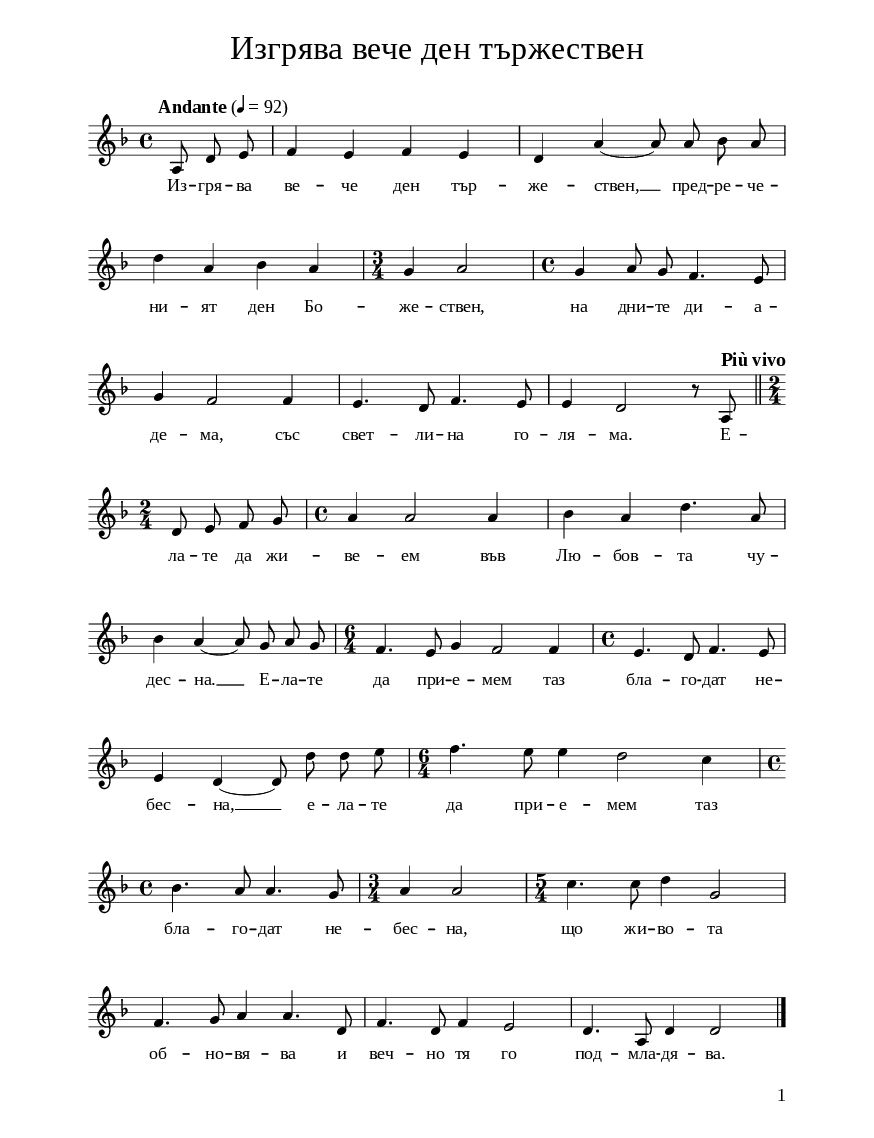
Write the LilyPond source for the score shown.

\version "2.24.2"

% include paper part and global functions
\include "include/globals.ily"

\bookpart {
  \label #'ref022
  \tocItem \markup "Изгрява вече ден тържествен – Izgrjava veče den tăržestven"
  \include "include/bookpart-paper.ily"
  \score {
    \include "include/score-layout.ily"

    \new Voice \absolute {
      \clef treble
      \key d \minor
      \time 4/4
      \tempoFunc "Andante" 4 "92"
      \autoBeamOff

      \partial 4.

      a8 d'8 e'8 |f'4 e'4 f'4 e'4 |d'4 a'4 ~ a'8 a'8 bes'8 a'8 \break |
      d''4 a'4 bes'4 a'4 |\time 3/4  g'4 a'2 | \time 4/4  g'4 a'8 g'8 f'4. e'8 \break
      g'4 f'2 f'4 |  e'4. d'8 f'4. e'8 | e'4 d'2 r8 \tempo "Più vivo" a8 | \bar "||" \time 2/4 \break
      d'8 e'8 f'8 g'8 | \time 4/4  a'4 a'2 a'4 | bes'4 a'4 d''4. a'8 \break |
      bes'4 a'4 ~ a'8 g'8 a'8 g'8 |  \time 6/4  f'4. e'8 g'4 f'2 f'4 | \time 4/4  e'4. d'8 f'4. e'8 \break |
      e'4 d'4 ~ d'8 d''8 d''8 e''8 | \time 6/4  f''4. e''8 e''4 d''2 c''4 \break
      \time 4/4  bes'4. a'8 a'4. g'8 |  \time 3/4  a'4 a'2 | \time 5/4  c''4. c''8 d''4 g'2 \break |
      f'4. g'8 a'4 a'4. d'8 | f'4. d'8 f'4 e'2 | d'4. a8 d'4 d'2 \bar "|." \pageBreak
    }
    \addlyrics {
      Из -- гря -- ва ве -- че ден тър -- же -- ствен, __ пред -- ре -- че
      -- ни -- ят ден Бо -- же -- ствен, на дни --
      те ди -- а -- де -- ма, със свет -- ли -- на го
      -- ля -- ма. Е -- ла -- те да жи -- ве -- ем във
      Лю -- бов -- та чу -- дес -- на. __ Е -- ла -- те
      да при -- е -- мем таз бла -- го -- дат не --
      бес -- на, __ е -- ла -- те да при -- е -- мем таз
      бла -- го -- дат не -- бес -- на, що жи -- во --
      та об -- но -- вя -- ва и веч -- но тя го под
      -- мла -- дя -- ва.
    }
    \header {
      title = \titleFunc "Изгрява вече ден тържествен" "Izgrjava veče den tăržestven"
    }

    \midi{}

  } % score

  \pageBreak

  \markup \fontsize #bgCoupletFontSize {
    \hspace #3
    \override #`(baseline-skip . ,bgCoupletBaselineSkip)
    \column {

      \line { 2. И носи Радост за душата, }
      \line {   "   " и прогласява Свободата}
      \line {   "   " и Мир с Любов пресвята}
      \line {   "   " за всички на земята. }


      \line { " " }
      \line { "   " \italic {Припев: } }

      \line { " " }
      \line {  3.  О, ден прекрасен, вечно благо, }
      \line {   "   " кому за тебе не е драго? }
      \line {   "   " За всичките години}
      \line {   "   " по-скоро обнови ни! }

      \line { " " }
      \line { "   " \italic {Припев: } }
    }
  } % markup


  \markup \empty-two


  % include foreign translation(s) of the song
  

} % bookpart
